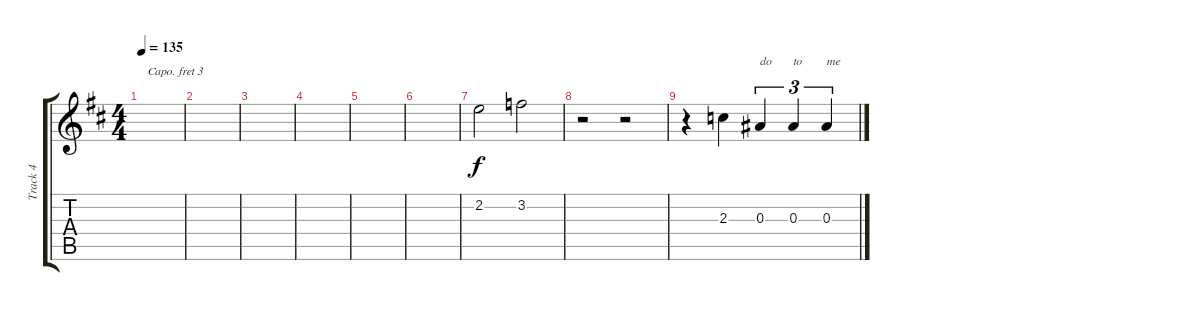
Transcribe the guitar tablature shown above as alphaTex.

\track ("Track 4" "Track 4") {instrument acousticguitarsteel}
\staff {score tabs}
\capo 3
\tuning (E4 B3 G3 D3 A2 E2) {hide}
\ts (4 4)
\tempo 135
\clef g2
\ks d
|
|
|
|
|
|
2.2.2 3.2.2 |
r.2 r.2 |
r.4 2.3.4 0.3.4{tu (3 2) txt "do"} 0.3.4{tu (3 2) txt "to"} 0.3.4{tu (3 2) txt "me"}
